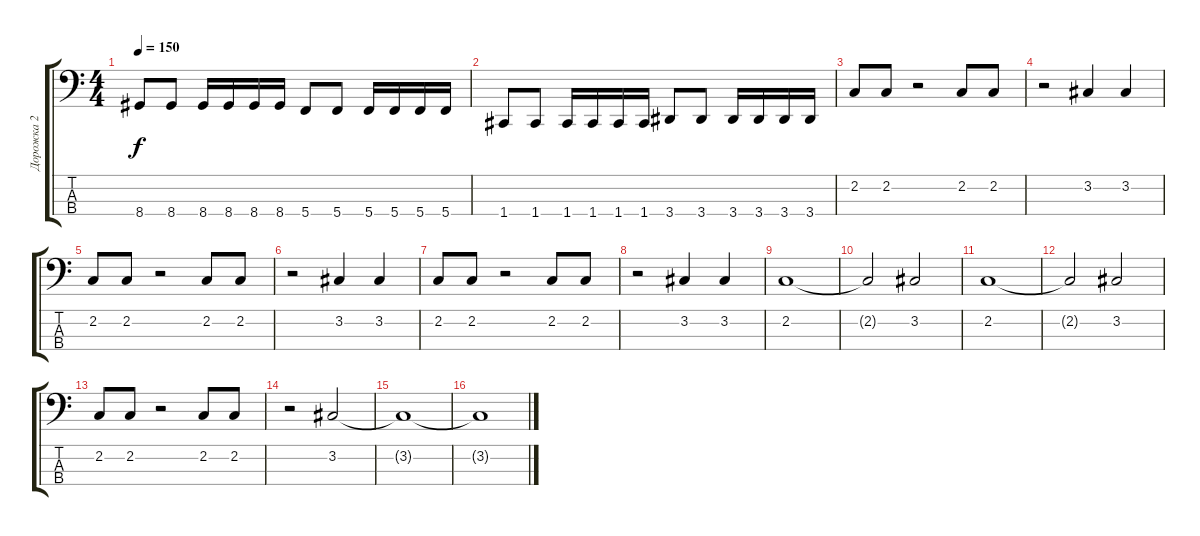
\track ("Дорожка 2" "Дорожка 2") {instrument electricbassfinger}
\staff {score tabs}
\tuning (Eb2 Bb1 F1 C1) {hide}
\ts (4 4)
\tempo 150
\clef f4
\ks c
8.4.8{dy f} 8.4.8 8.4.16 8.4.16 8.4.16 8.4.16 5.4.8 5.4.8 5.4.16 5.4.16 5.4.16 5.4.16 |
1.4.8 1.4.8 1.4.16 1.4.16 1.4.16 1.4.16 3.4.8 3.4.8 3.4.16 3.4.16 3.4.16 3.4.16 |
2.2.8 2.2.8 r.2 2.2.8 2.2.8 |
r.2 3.2.4 3.2.4 |
2.2.8 2.2.8 r.2 2.2.8 2.2.8 |
r.2 3.2.4 3.2.4 |
2.2.8 2.2.8 r.2 2.2.8 2.2.8 |
r.2 3.2.4 3.2.4 |
2.2.1 |
2.2{t}.2 3.2.2 |
2.2.1 |
2.2{t}.2 3.2.2 |
2.2.8 2.2.8 r.2 2.2.8 2.2.8 |
r.2 3.2.2 |
3.2{t}.1 |
3.2{t}.1
